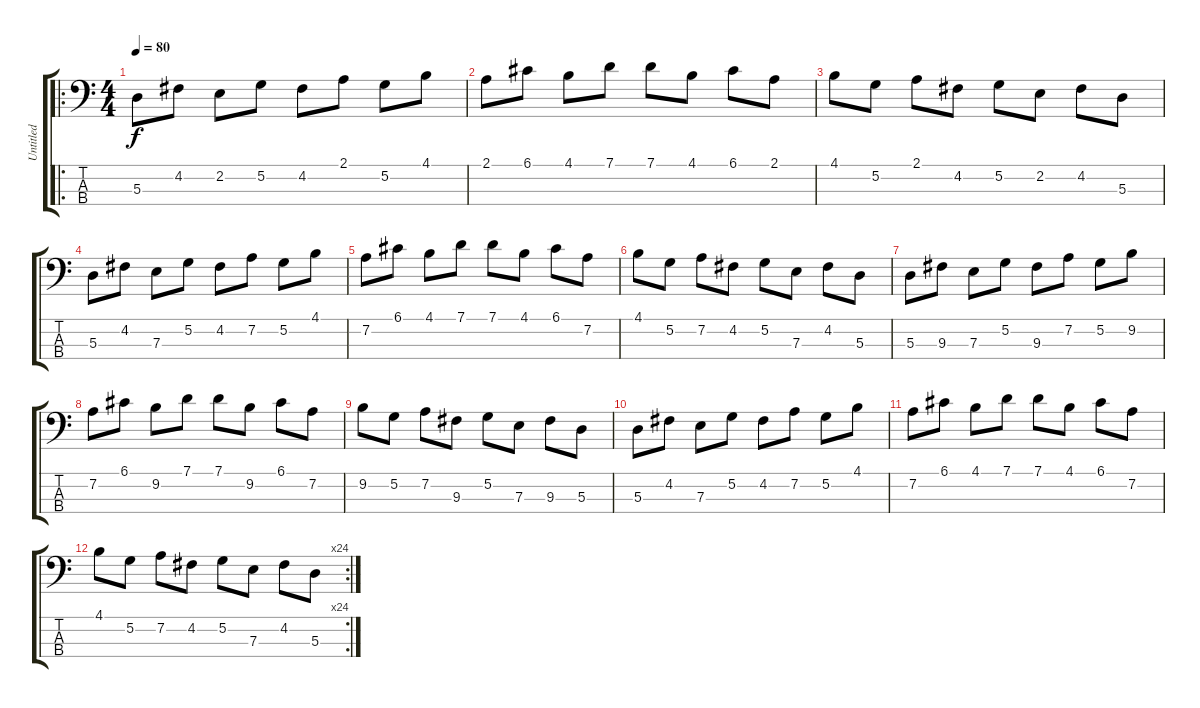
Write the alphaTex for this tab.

\track ("Untitled" "Untitled") {instrument electricbassfinger}
\staff {score tabs}
\tuning (G2 D2 A1 E1) {hide}
\ro
\ts (4 4)
\tempo 80
\clef f4
\ks c
5.3.8{dy f instrument electricbassfinger} 4.2.8 2.2.8 5.2.8 4.2.8 2.1.8 5.2.8 4.1.8 |
2.1.8 6.1.8 4.1.8 7.1.8 7.1.8 4.1.8 6.1.8 2.1.8 |
4.1.8 5.2.8 2.1.8 4.2.8 5.2.8 2.2.8 4.2.8 5.3.8 |
5.3.8 4.2.8 7.3.8 5.2.8 4.2.8 7.2.8 5.2.8 4.1.8 |
7.2.8 6.1.8 4.1.8 7.1.8 7.1.8 4.1.8 6.1.8 7.2.8 |
4.1.8 5.2.8 7.2.8 4.2.8 5.2.8 7.3.8 4.2.8 5.3.8 |
5.3.8 9.3.8 7.3.8 5.2.8 9.3.8 7.2.8 5.2.8 9.2.8 |
7.2.8 6.1.8 9.2.8 7.1.8 7.1.8 9.2.8 6.1.8 7.2.8 |
9.2.8 5.2.8 7.2.8 9.3.8 5.2.8 7.3.8 9.3.8 5.3.8 |
5.3.8 4.2.8 7.3.8 5.2.8 4.2.8 7.2.8 5.2.8 4.1.8 |
7.2.8 6.1.8 4.1.8 7.1.8 7.1.8 4.1.8 6.1.8 7.2.8 |
\rc 24
4.1.8 5.2.8 7.2.8 4.2.8 5.2.8 7.3.8 4.2.8 5.3.8
